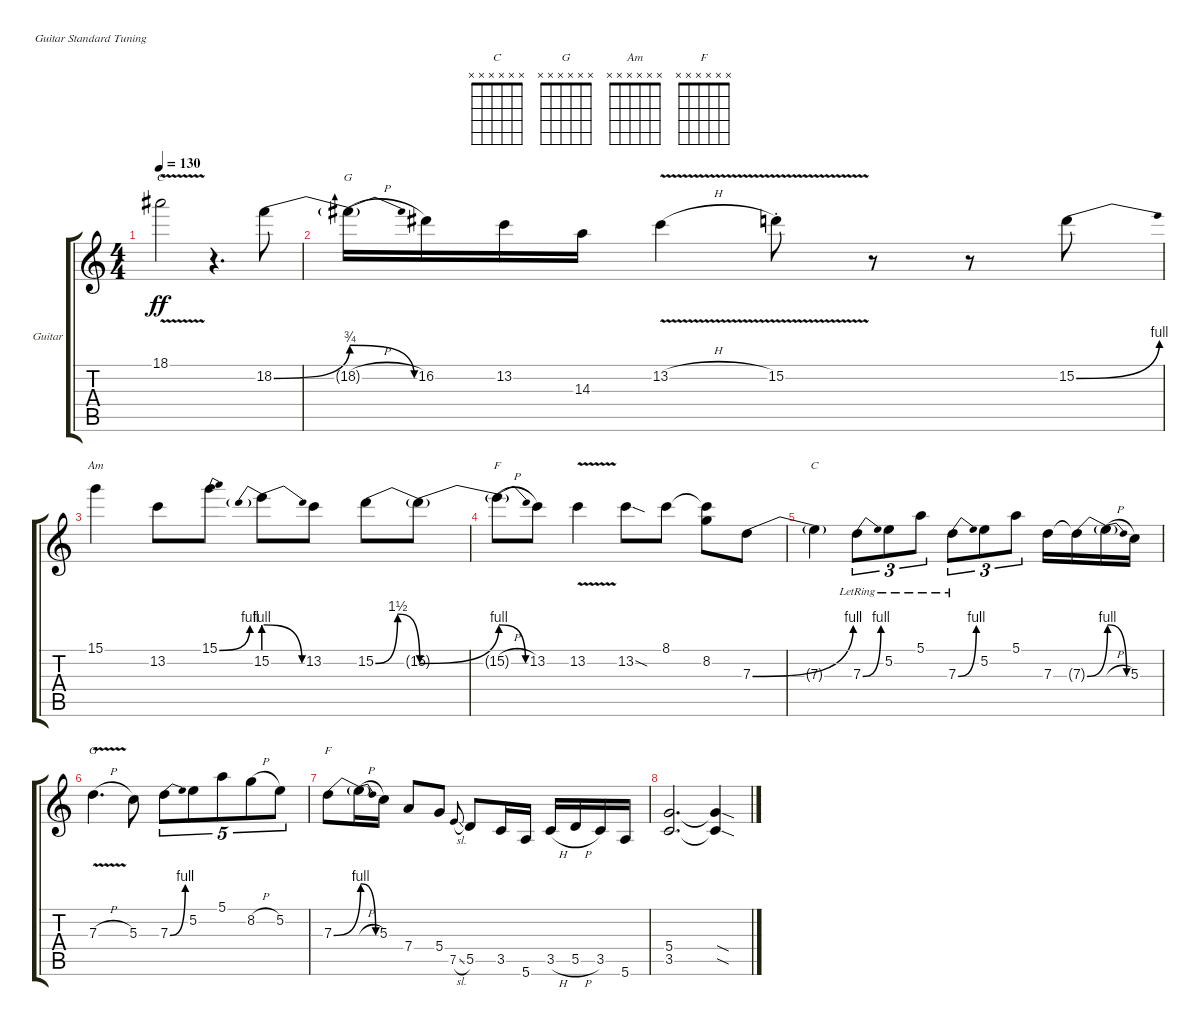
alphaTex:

\defaultSystemsLayout 4
\bracketExtendMode groupsimilarinstruments
\firstSystemTrackNameOrientation horizontal
\otherSystemsTrackNameOrientation horizontal
\track ("Electric Guitar" "Guitar") {instrument distortionguitar}
\staff {score tabs}
\tuning (E4 B3 G3 D3 A2 E2)
\chord ("C" x x x x x x)
\chord ("G" x x x x x x)
\chord ("Am" x x x x x x)
\chord ("F" x x x x x x)
\ts (4 4)
\tempo 130
\clef g2
\scale
0.138219
\ks c
18.1{v t}.2{ch "C" dy ff} r.4{d} 18.2{be (bend 17.4 0 35.4 3)}.8 |
\scale
0.295649 18.2{be (release 0 3 12.6 0) h t}.16{ch "G"} 16.2.16 13.2.16 14.3.16 13.2{v h}.4 15.2{v st}.8 r.8 r.8 15.2{be (bend 0 0 15 4)}.8 |
\scale
0.297911 15.1.4{ch "Am"} 13.2.8 15.1{be (bend 0 0 15 4)}.8 15.2{be (prebendrelease 0 4 27 0)}.8 13.2.8 15.2{be (bendrelease 0 0 34.8 6 42 6 54.6 0)}.8 15.2{be (bend 11.4 0 33 4) t}.8 |
\scale
0.267254 15.2{be (release 4.2 4 19.2 0) h t}.8{ch "F"} 13.2.8 13.2{v}.4 13.2{sod}.8 8.1.8 (8.2 8.1{t}).8 7.3{be (bend 0 0 15 4)}.8 |
\scale
0.3591 7.3{t}.4{ch "C"} 7.3{be (bend 0 0 15 4) lr}.8{tu (3 2)} 5.2{lr}.8{tu (3 2)} 5.1{lr}.8{tu (3 2)} 7.3{be (bend 0 0 15 4) lr}.8{tu (3 2)} 5.2.8{tu (3 2)} 5.1.8{tu (3 2)} 7.3.16 7.3{be (bend 0 0 15 4) t}.16 7.3{be (release 0 4 21.599999999999998 0) h t}.16 5.3.16 |
\scale
0.222829 7.3{v h}.4{d ch "G"} 5.3.8 7.3{be (bend 0 0 15 4)}.8{tu (5 4)} 5.2.8{tu (5 4)} 5.1.8{tu (5 4)} 8.2{h}.8{tu (5 4)} 5.2.8{tu (5 4)} |
\scale
0.309945 7.3{be (bend 0 0 15 4)}.8{ch "F"} 7.3{be (release 0 4 21.599999999999998 0) h t}.16 5.3.16 7.4.8 5.4.8 7.5{sl}.8{gr onbeat} 5.5.8 3.5.16 5.6.16 3.5{h}.16 5.5{h}.16 3.5.16 5.6.16 |
\scale
0.108029 (3.5 5.4).2{d} (5.4{sod t} 3.5{sod t}).4
